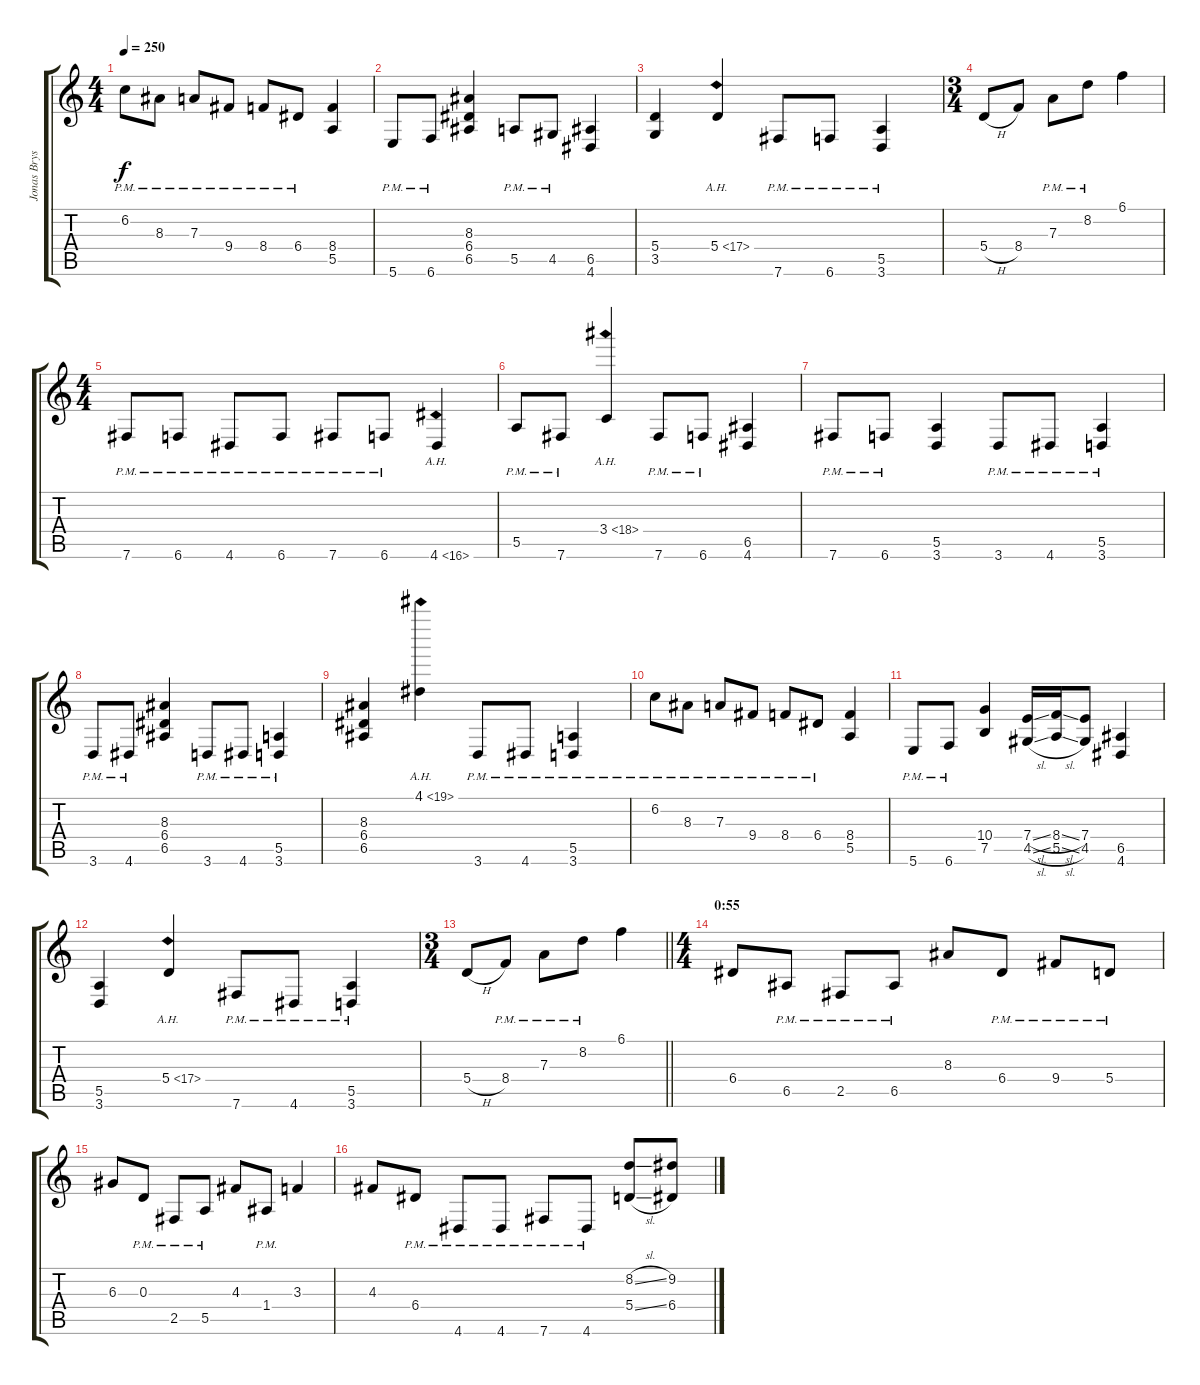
\track ("Jonas Bryssling" "Jonas Brys") {instrument distortionguitar}
\staff {score tabs}
\tuning (B3 Gb3 D3 A2 E2 B1) {hide}
\ts (4 4)
\tempo 250
\clef g2
\ks c
6.2{pm}.8{dy f} 8.3{pm}.8 7.3{pm}.8 9.4{pm}.8 8.4{pm}.8 6.4{pm}.8 (8.4 5.5).4 |
5.6{pm}.8 6.6{pm}.8 (8.3 6.4 6.5).4 5.5{pm}.8 4.5{pm}.8 (6.5 4.6).4 |
(5.4 3.5).4 5.4{ah 12}.4 7.6{pm}.8 6.6{pm}.8 (5.5{pm} 3.6).4 |
\ts (3 4)
5.4{h}.8 8.4.8 7.3{pm}.8 8.2{pm}.8 6.1.4 |
\ts (4 4)
7.6{pm}.8 6.6{pm}.8 4.6{pm}.8 6.6{pm}.8 7.6{pm}.8 6.6{pm}.8 4.6{ah 12}.4 |
5.5{pm}.8 7.6{pm}.8 3.4{ah 15}.4 7.6{pm}.8 6.6{pm}.8 (6.5 4.6).4 |
7.6{pm}.8 6.6{pm}.8 (5.5 3.6).4 3.6{pm}.8 4.6{pm}.8 (5.5{pm} 3.6).4 |
3.6{pm}.8 4.6{pm}.8 (8.3 6.4 6.5).4 3.6{pm}.8 4.6{pm}.8 (5.5{pm} 3.6).4 |
(8.3 6.4 6.5).4 4.1{ah 15}.4 3.6{pm}.8 4.6{pm}.8 (5.5 3.6{pm}).4 |
6.2{pm}.8 8.3{pm}.8 7.3{pm}.8 9.4{pm}.8 8.4{pm}.8 6.4{pm}.8 (8.4 5.5).4 |
5.6{pm}.8 6.6{pm}.8 (10.4 7.5).4 (7.4{sl} 4.5{sl}).16 (8.4{sl} 5.5{sl}).16 (7.4 4.5).8 (6.5 4.6).4 |
(5.5 3.6).4 5.4{ah 12}.4 7.6{pm}.8 4.6{pm}.8 (5.5{pm} 3.6).4 |
\ts (3 4)
\barLineRight lightlight
5.4{h}.8 8.4{pm}.8 7.3{pm}.8 8.2{pm}.8 6.1.4 |
\ts (4 4)
\section ("" "0:55")
6.4.8 6.5{pm}.8 2.5{pm}.8 6.5{pm}.8 8.3.8 6.4{pm}.8 9.4{pm}.8 5.4{pm}.8 |
6.3.8 0.3{pm}.8 2.5{pm}.8 5.5{pm}.8 4.3.8 1.4{pm}.8 3.3.4 |
4.3.8 6.4{pm}.8 4.6{pm}.8 4.6{pm}.8 7.6{pm}.8 4.6{pm}.8 (8.2{sl} 5.4{sl}).8 (9.2 6.4).8
